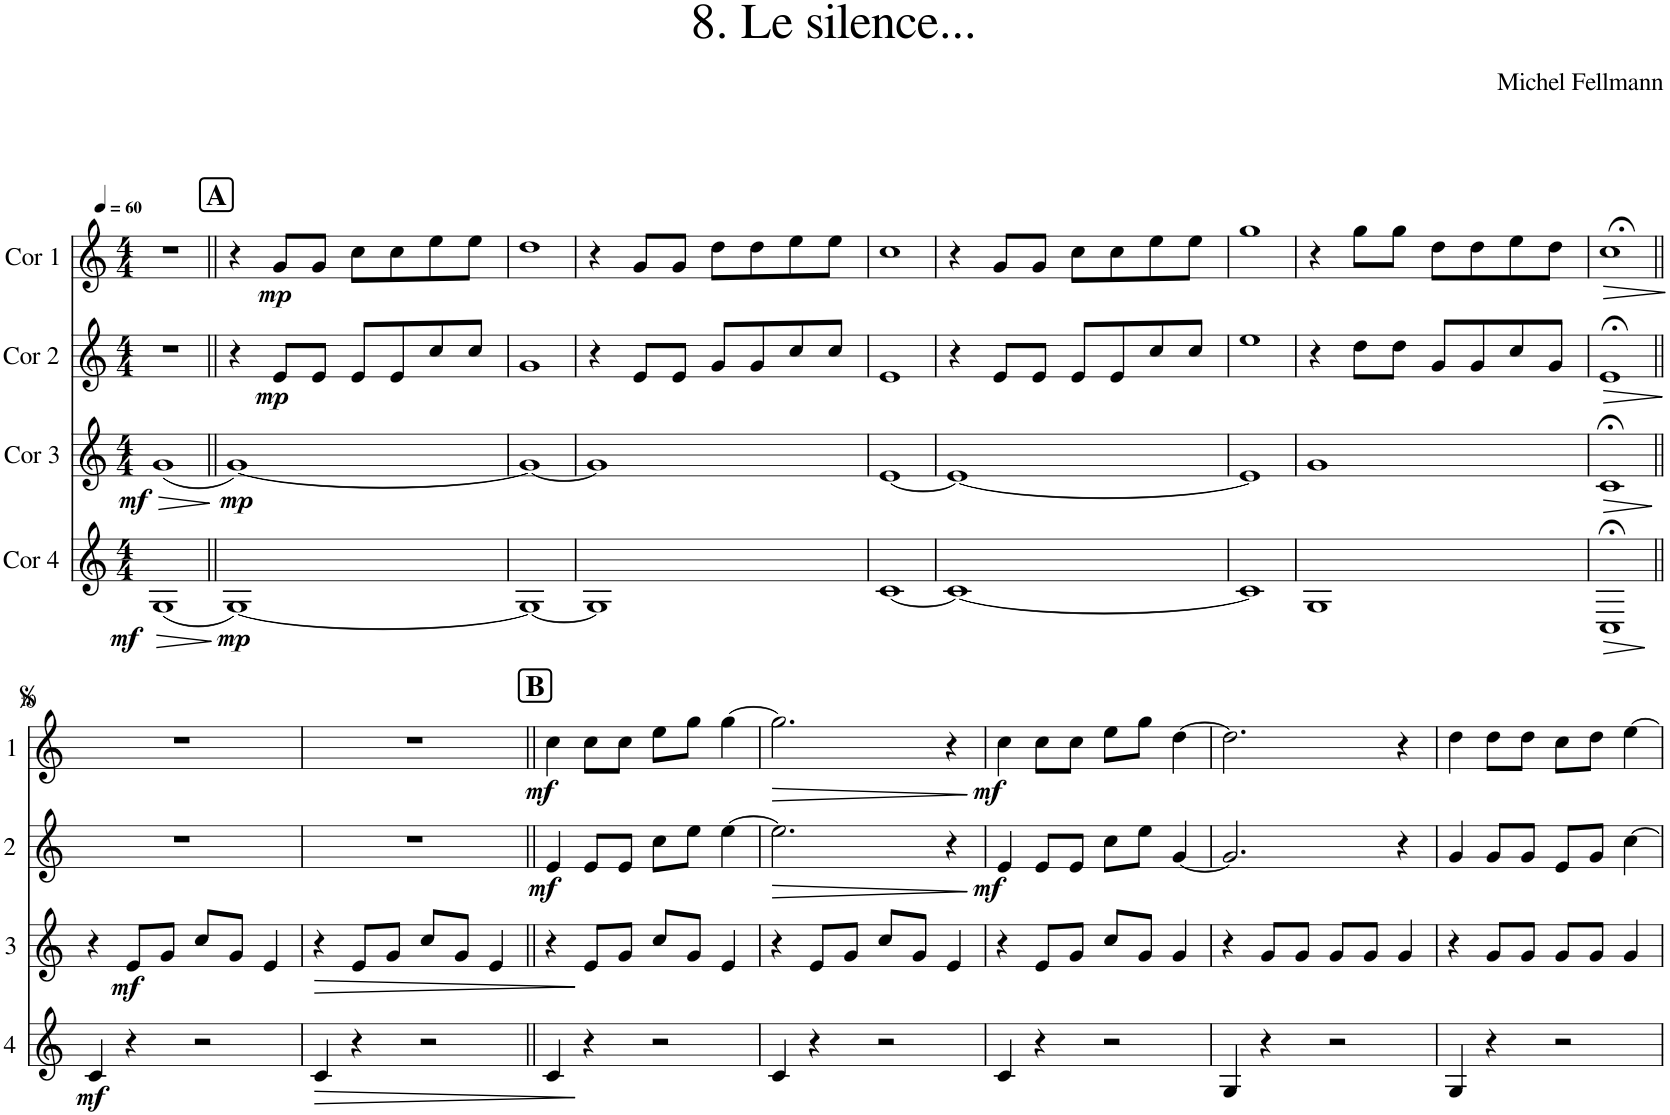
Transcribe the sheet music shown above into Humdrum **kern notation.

**kern	**dynam	**kern	**dynam	**kern	**dynam	**kern	**dynam
*part4	*part4	*part3	*part3	*part2	*part2	*part1	*part1
*staff4	*staff4	*staff3	*staff3	*staff2	*staff2	*staff1	*staff1
*I"Cor 4	*	*I"Cor 3	*	*I"Cor 2	*	*I"Cor 1	*
*clefG2	*	*clefG2	*	*clefG2	*	*clefG2	*
*Trd4c7	*	*Trd4c7	*	*Trd4c7	*	*Trd4c7	*
*k[]	*	*k[]	*	*k[]	*	*k[]	*
*M4/4	*	*M4/4	*	*M4/4	*	*M4/4	*
*MM60	*	*MM60	*	*MM60	*	*MM60	*
=1	=1	=1	=1	=1	=1	=1	=1
!	!LO:HP:b	!	!LO:HP:b	!	!	!	!
!	!LO:DY:n=1:b	!	!LO:DY:n=1:b	!	!	!	!
(1G	> mf	(1g	> mf	1r	.	1r	.
.	]	.	]	.	.	.	.
!!LO:REH:place=s1:a:B:cj:fs=14:t=A
=2||	=2||	=2||	=2||	=2||	=2||	=2||	=2||
!	!LO:DY:b	!	!LO:DY:b	!	!	!	!
[1G)	mp	[1g)	mp	4r	.	4r	.
!	!	!	!	!	!LO:DY:b	!	!LO:DY:b
.	.	.	.	8e/L	mp	8g/L	mp
.	.	.	.	8e/J	.	8g/J	.
.	.	.	.	8e/L	.	8cc\L	.
.	.	.	.	8e/	.	8cc\	.
.	.	.	.	8cc/	.	8ee\	.
.	.	.	.	8cc/J	.	8ee\J	.
=3	=3	=3	=3	=3	=3	=3	=3
1G_	.	1g_	.	1g	.	1dd	.
=4	=4	=4	=4	=4	=4	=4	=4
1G]	.	1g]	.	4r	.	4r	.
.	.	.	.	8e/L	.	8g/L	.
.	.	.	.	8e/J	.	8g/J	.
.	.	.	.	8g/L	.	8dd\L	.
.	.	.	.	8g/	.	8dd\	.
.	.	.	.	8cc/	.	8ee\	.
.	.	.	.	8cc/J	.	8ee\J	.
=5	=5	=5	=5	=5	=5	=5	=5
[1c	.	[1e	.	1e	.	1cc	.
=6	=6	=6	=6	=6	=6	=6	=6
1c_	.	1e_	.	4r	.	4r	.
.	.	.	.	8e/L	.	8g/L	.
.	.	.	.	8e/J	.	8g/J	.
.	.	.	.	8e/L	.	8cc\L	.
.	.	.	.	8e/	.	8cc\	.
.	.	.	.	8cc/	.	8ee\	.
.	.	.	.	8cc/J	.	8ee\J	.
=7	=7	=7	=7	=7	=7	=7	=7
1c]	.	1e]	.	1ee	.	1gg	.
=8	=8	=8	=8	=8	=8	=8	=8
1G	.	1g	.	4r	.	4r	.
.	.	.	.	8dd\L	.	8gg\L	.
.	.	.	.	8dd\J	.	8gg\J	.
.	.	.	.	8g/L	.	8dd\L	.
.	.	.	.	8g/	.	8dd\	.
.	.	.	.	8cc/	.	8ee\	.
.	.	.	.	8g/J	.	8dd\J	.
=9	=9	=9	=9	=9	=9	=9	=9
!	!LO:HP:b	!	!LO:HP:b	!	!LO:HP:b	!	!LO:HP:b
1C;<	>	1c;<	>	1e;<	>	1cc;<	>
.	]	.	]	.	]	.	]
!!LO:LB:g=z
=10||	=10||	=10||	=10||	=10||	=10||	=10||	=10||
!	!LO:DY:b	!	!	!	!	!	!
4c/	mf	4r	.	1r	.	1r	.
!	!	!	!LO:DY:b	!	!	!	!
4r	.	8e/L	mf	.	.	.	.
.	.	8g/J	.	.	.	.	.
2r	.	8cc/L	.	.	.	.	.
.	.	8g/J	.	.	.	.	.
.	.	4e/	.	.	.	.	.
=11	=11	=11	=11	=11	=11	=11	=11
!	!LO:HP:b	!	!LO:HP:b	!	!	!	!
4c/	>	4r	>	1r	.	1r	.
4r	.	8e/L	.	.	.	.	.
.	.	8g/J	.	.	.	.	.
2r	.	8cc/L	.	.	.	.	.
.	.	8g/J	.	.	.	.	.
.	.	4e/	.	.	.	.	.
.	]	.	]	.	.	.	.
!!LO:REH:place=s1:a:B:cj:fs=14:t=B
=12||	=12||	=12||	=12||	=12||	=12||	=12||	=12||
!	!	!	!	!	!LO:DY:b	!	!LO:DY:b
4c/	.	4r	.	4e/	mf	4cc\	mf
4r	.	8e/L	.	8e/L	.	8cc\L	.
.	.	8g/J	.	8e/J	.	8cc\J	.
2r	.	8cc/L	.	8cc\L	.	8ee\L	.
.	.	8g/J	.	8ee\J	.	8gg\J	.
.	.	4e/	.	[4ee\	.	[4gg\	.
=13	=13	=13	=13	=13	=13	=13	=13
!	!	!	!	!	!LO:HP:b	!	!LO:HP:b
4c/	.	4r	.	2.ee\]	>	2.gg\]	>
4r	.	8e/L	.	.	.	.	.
.	.	8g/J	.	.	.	.	.
2r	.	8cc/L	.	.	.	.	.
.	.	8g/J	.	.	.	.	.
.	.	4e/	.	4r	.	4r	.
.	.	.	.	.	]	.	]
=14	=14	=14	=14	=14	=14	=14	=14
!	!	!	!	!	!LO:DY:b	!	!LO:DY:b
4c/	.	4r	.	4e/	mf	4cc\	mf
4r	.	8e/L	.	8e/L	.	8cc\L	.
.	.	8g/J	.	8e/J	.	8cc\J	.
2r	.	8cc/L	.	8cc\L	.	8ee\L	.
.	.	8g/J	.	8ee\J	.	8gg\J	.
.	.	4g/	.	[4g/	.	[4dd\	.
=15	=15	=15	=15	=15	=15	=15	=15
4G/	.	4r	.	2.g/]	.	2.dd\]	.
4r	.	8g/L	.	.	.	.	.
.	.	8g/J	.	.	.	.	.
2r	.	8g/L	.	.	.	.	.
.	.	8g/J	.	.	.	.	.
.	.	4g/	.	4r	.	4r	.
=16	=16	=16	=16	=16	=16	=16	=16
4G/	.	4r	.	4g/	.	4dd\	.
4r	.	8g/L	.	8g/L	.	8dd\L	.
.	.	8g/J	.	8g/J	.	8dd\J	.
2r	.	8g/L	.	8e/L	.	8cc\L	.
.	.	8g/J	.	8g/J	.	8dd\J	.
.	.	4g/	.	[4cc\	.	[4ee\	.
=	=	=	=	=	=	=	=
*-	*-	*-	*-	*-	*-	*-	*-
